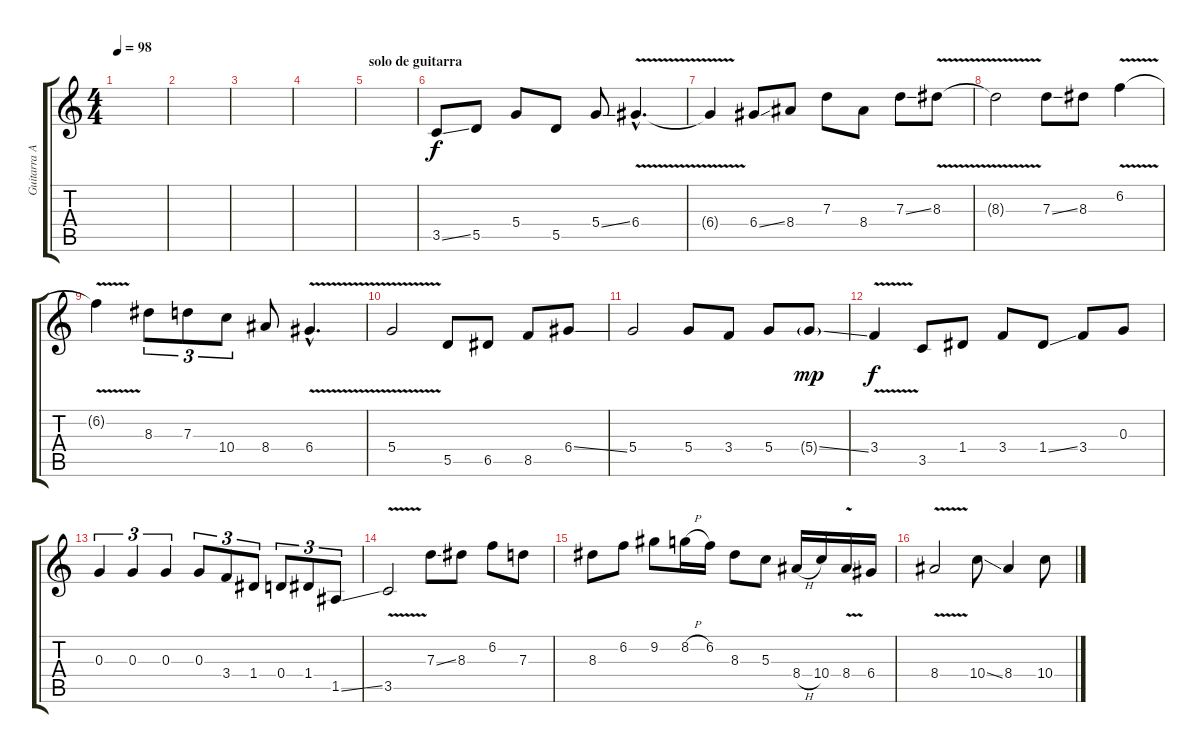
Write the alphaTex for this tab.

\track ("Guitarra Acustica 1" "Guitarra A") {instrument acousticguitarsteel}
\staff {score tabs}
\tuning (E4 B3 G3 D3 A2 E2) {hide}
\ts (4 4)
\tempo 98
\clef g2
\ks c
|
|
|
|
\section ("" "solo de guitarra")
|
3.5{ss}.8 5.5.8 5.4.8 5.5.8 5.4{ss}.8 6.4{v hac}.4{d} |
6.4{t}.4 6.4{ss}.8 8.4.8 7.3.8 8.4.8 7.3{ss}.8 8.3{v}.8 |
8.3{t}.2 7.3{ss}.8 8.3.8 6.2{v}.4 |
6.2{t}.4 8.3.8{tu (3 2)} 7.3.8{tu (3 2)} 10.4.8{tu (3 2)} 8.4.8 6.4{v hac}.4{d} |
5.4{v}.2 5.5.8 6.5.8 8.5.8 6.4{ss}.8 |
5.4.2 5.4.8 3.4.8 5.4.8 5.4{ss g}.8{dy mp} |
3.4{v}.4{dy f} 3.5.8 1.4.8 3.4.8 1.4{ss}.8 3.4.8 0.3.8 |
0.3.4{tu (3 2)} 0.3.4{tu (3 2)} 0.3.4{tu (3 2)} 0.3.8{tu (3 2)} 3.4.8{tu (3 2)} 1.4.8{tu (3 2)} 0.4.8{tu (3 2)} 1.4.8{tu (3 2)} 1.5{ss}.8{tu (3 2)} |
3.5{v}.2 7.3{ss}.8 8.3.8 6.2.8 7.3.8 |
8.3.8 6.2.8 9.2.8 8.2{h}.16 6.2.16 8.3.8 5.3.8 8.4{h}.16 10.4.16 8.4{v}.16 6.4.16 |
8.4{v}.2 10.4{ss}.8 8.4.4 10.4{ss}.8
